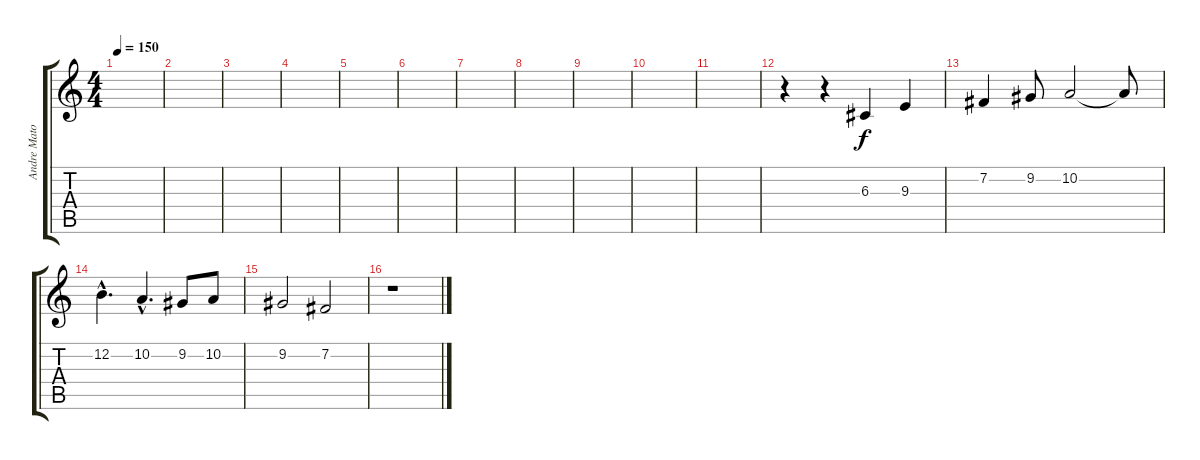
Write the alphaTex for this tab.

\track ("Andre Matos" "Andre Mato") {instrument lead6voice}
\staff {score tabs}
\tuning (E4 B3 G3 D3 A2 E2) {hide}
\ts (4 4)
\tempo 150
\clef g2
\ks c
|
|
|
|
|
|
|
|
|
|
|
r.4 r.4 6.3.4 9.3.4 |
7.2.4 9.2.8 10.2.2 10.2{t}.8 |
12.2{hac}.4{d} 10.2{hac}.4{d} 9.2.8 10.2.8 |
9.2.2 7.2.2 |
r.1
